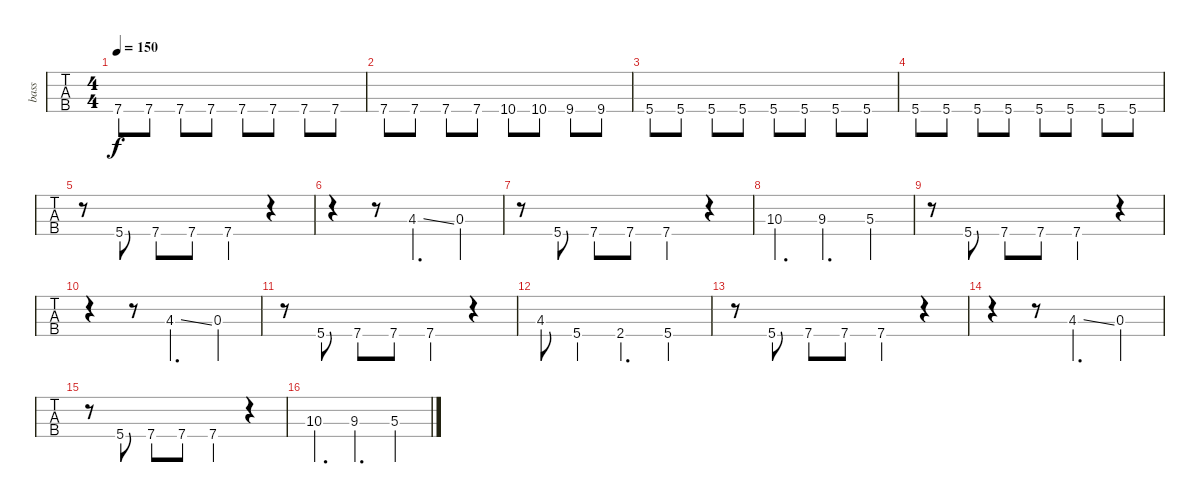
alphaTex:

\track ("bass" "bass") {instrument electricbassfinger}
\staff {tabs}
\tuning (G2 D2 A1 E1) {hide}
\ts (4 4)
\tempo 150
\clef f4
\ks c
7.4.8{dy f} 7.4.8 7.4.8 7.4.8 7.4.8 7.4.8 7.4.8 7.4.8 |
7.4.8 7.4.8 7.4.8 7.4.8 10.4.8 10.4.8 9.4.8 9.4.8 |
5.4.8 5.4.8 5.4.8 5.4.8 5.4.8 5.4.8 5.4.8 5.4.8 |
5.4.8 5.4.8 5.4.8 5.4.8 5.4.8 5.4.8 5.4.8 5.4.8 |
r.8 5.4.8 7.4.8 7.4.8 7.4.4 r.4 |
r.4 r.8 4.3{ss}.4{d} 0.3.4 |
r.8 5.4.8 7.4.8 7.4.8 7.4.4 r.4 |
10.3.4{d} 9.3.4{d} 5.3.4 |
r.8 5.4.8 7.4.8 7.4.8 7.4.4 r.4 |
r.4 r.8 4.3{ss}.4{d} 0.3.4 |
r.8 5.4.8 7.4.8 7.4.8 7.4.4 r.4 |
4.3.8 5.4.4 2.4.4{d} 5.4.4 |
r.8 5.4.8 7.4.8 7.4.8 7.4.4 r.4 |
r.4 r.8 4.3{ss}.4{d} 0.3.4 |
r.8 5.4.8 7.4.8 7.4.8 7.4.4 r.4 |
10.3.4{d} 9.3.4{d} 5.3.4
